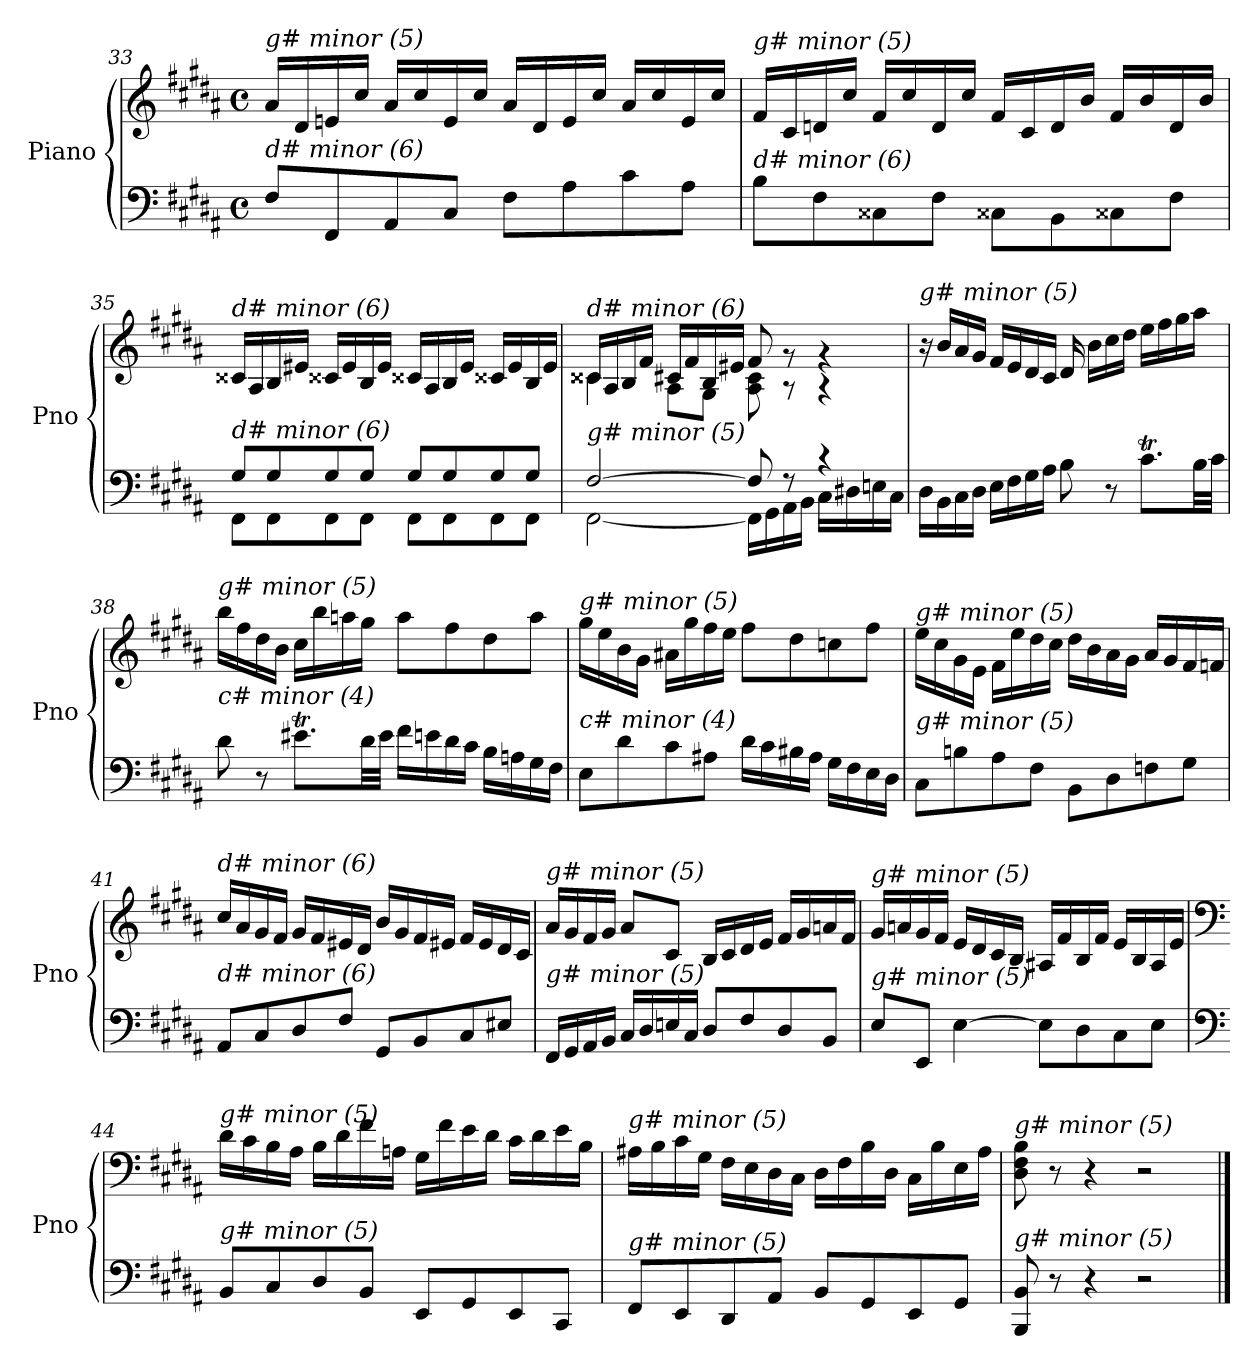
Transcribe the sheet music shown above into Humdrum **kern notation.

**kern	**kern
*part1	*part1
*staff2	*staff1
*I"Piano	*
*I'Pno	*
!!LO:PB:g=z
*clefF4	*clefG2
*k[f#c#g#d#a#]	*k[f#c#g#d#a#]
*M4/4	*M4/4
*met(c)	*met(c)
=33	=33
!	!LO:TX:i:t=g# minor (5)
!LO:TX:i:t=d# minor (6)	!
8F#/L	16a#/LL
.	16d#/
8FF#/	16en/
.	16cc#/JJ
8AA#/	16a#/LL
.	16cc#/
8C#/J	16e/
.	16cc#/JJ
8F#\L	16a#/LL
.	16d#/
8A#\	16e/
.	16cc#/JJ
8c#\	16a#/LL
.	16cc#/
8A#\J	16e/
.	16cc#/JJ
=34	=34
!	!LO:TX:i:t=g# minor (5)
!LO:TX:i:t=d# minor (6)	!
8B\L	16f#/LL
.	16c#/
8F#\	16dn/
.	16cc#/JJ
8C##Xi\	16f#/LL
.	16cc#/
8F#\J	16d/
.	16cc#/JJ
8C##Xi\L	16f#/LL
.	16c#/
8BB\	16d/
.	16b/JJ
8C##Xi\	16f#/LL
.	16b/
8F#\J	16d/
.	16b/JJ
=35	=35
*^	*
!	!	!LO:TX:i:t=d# minor (6)
!LO:TX:i:t=d# minor (6)	!	!
8G#/L	8FF#\L	16c##Xi/LL
.	.	16A#/
8G#/	8FF#\	16B/
.	.	16e#X/JJ
8G#/	8FF#\	16c##Xi/LL
.	.	16e#/
8G#/J	8FF#\J	16B/
.	.	16e#/JJ
8G#/L	8FF#\L	16c##Xi/LL
.	.	16A#/
8G#/	8FF#\	16B/
.	.	16e#/JJ
8G#/	8FF#\	16c##Xi/LL
.	.	16e#/
8G#/J	8FF#\J	16B/
.	.	16e#/JJ
!!LO:LB:g=z
=36	=36	=36
*	*	*^
!	!	!LO:TX:i:t=d# minor (6)	!
!LO:TX:i:t=g# minor (5)	!	!	!
[2F#/	[2FF#\	16c##Xi/LL	4c##Xi\
.	.	16A#/	.
.	.	16B/	.
.	.	16f#/JJ	.
.	.	16c#/LL	8A#\L
.	.	16f#/	.
.	.	16B/	8G#\J
.	.	16e#X/JJ	.
8F#/]	16FF#\LL]	8f#/	8A#\ 8c#\
.	16GG#\	.	.
8r	16AA#\	8rg	8r
.	16BB\JJ	.	.
4r	16C#\LL	4rg	4r
.	16D#X\	.	.
.	16En\	.	.
.	16C#\JJ	.	.
*	*	*v	*v
=37	=37	=37
!	!	!LO:TX:i:t=g# minor (5)
!LO:TX:i:t=g# minor (5)	!	!
*v	*v	*
16D#\LL	16r
16BB\	16b/LL
16C#\	16a#/
16D#\JJ	16g#/JJ
16E\LL	16f#/LL
16F#\	16e/
16G#\	16d#/
16A#\JJ	16c#/JJ
8B\	16d#/
.	16b\LL
8r	16cc#\
.	16dd#\JJ
8.c#T\L	16ee\LL
.	16ff#\
.	16gg#\
32B\LL	16aa#\JJ
32c#\JJJ	.
=38	=38
!	!LO:TX:i:t=g# minor (5)
!LO:TX:i:t=c# minor (4)	!
8d#\	16bb\LL
.	16ff#\
8r	16dd#\
.	16b\JJ
8.e#Xt\L	16cc#\LL
.	16bb\
.	16aan\
32d#\LL	16gg#\JJ
32e#\JJJ	.
16f#\LL	8aa\L
16en\	.
16d#\	8ff#\
16c#\JJ	.
16B\LL	8dd#\
16An\	.
16G#\	8aa\J
16F#\JJ	.
!!LO:LB:g=z
=39	=39
!	!LO:TX:i:t=g# minor (5)
!LO:TX:i:t=c# minor (4)	!
8E\L	16gg#\LL
.	16ee\
8d#\	16b\
.	16g#\JJ
8c#\	16a#X\LL
.	16gg#\
8A#X\J	16ff#\
.	16ee\JJ
16d#\LL	8ff#\L
16c#\	.
16B#X\	8dd#\
16A#\JJ	.
16G#\LL	8ccni\
16F#\	.
16E\	8ff#\J
16D#\JJ	.
=40	=40
!	!LO:TX:i:t=g# minor (5)
!LO:TX:i:t=g# minor (5)	!
8C#\L	16ee\LL
.	16cc#\
8Bn\	16g#\
.	16e\JJ
8A#\	16f#\LL
.	16ee\
8F#\J	16dd#\
.	16cc#\JJ
8BB\L	16dd#\LL
.	16b\
8D#\	16a#\
.	16g#\JJ
8Fni\	16a#/LL
.	16g#/
8G#\J	16f#/
.	16fni/JJ
=41	=41
!	!LO:TX:i:t=d# minor (6)
!LO:TX:i:t=d# minor (6)	!
8AA#/L	16cc#/LL
.	16a#/
8C#/	16g#/
.	16f#/JJ
8D#/	16g#/LL
.	16f#/
8F#/J	16e#X/
.	16d#/JJ
8GG#/L	16b/LL
.	16g#/
8BB/	16f#/
.	16e#X/JJ
8C#/	16f#/LL
.	16e#/
8E#X/J	16d#/
.	16c#/JJ
!!LO:LB:g=z
=42	=42
!	!LO:TX:i:t=g# minor (5)
!LO:TX:i:t=g# minor (5)	!
16FF#/LL	16a#/LL
16GG#/	16g#/
16AA#/	16f#/
16BB/JJ	16g#/JJ
16C#/LL	8a#/L
16D#/	.
16En/	8c#/J
16C#/JJ	.
8D#/L	16B/LL
.	16c#/
8F#/	16d#/
.	16e/JJ
8D#/	16f#/LL
.	16g#/
8BB/J	16an/
.	16f#/JJ
=43	=43
!	!LO:TX:i:t=g# minor (5)
!LO:TX:i:t=g# minor (5)	!
8E/L	16g#/LL
.	16an/
8EE/J	16g#/
.	16f#/JJ
[4E\	16e/LL
.	16d#/
.	16c#/
.	16B/JJ
8E\L]	16A#X/LL
.	16f#/
8D#\	16B/
.	16f#/JJ
8C#\	16e/LL
.	16B/
8E\J	16A#/
.	16e/JJ
!!LO:LB:g=z
=44	=44
*clefF4	*clefF4
!	!LO:TX:i:t=g# minor (5)
!LO:TX:i:t=g# minor (5)	!
8BB/L	16d#\LL
.	16c#\
8C#/	16B\
.	16A#\JJ
8D#/	16B\LL
.	16d#\
8BB/J	16f#\
.	16An\JJ
8EE/L	16G#\LL
.	16f#\
8GG#/	16e\
.	16d#\JJ
8EE/	16c#\LL
.	16d#\
8CC#/J	16e\
.	16B\JJ
=45	=45
!	!LO:TX:i:t=g# minor (5)
!LO:TX:i:t=g# minor (5)	!
8FF#/L	16A#X\LL
.	16B\
8EE/	16c#\
.	16G#\JJ
8DD#/	16F#\LL
.	16E\
8AA#/J	16D#\
.	16C#\JJ
8BB/L	16D#\LL
.	16F#\
8GG#/	16B\
.	16D#\JJ
8EE/	16C#\LL
.	16B\
8GG#/J	16E\
.	16A#\JJ
=46	=46
!	!LO:TX:i:t=g# minor (5)
!LO:TX:i:t=g# minor (5)	!
8BBB/ 8BB/	8D#\ 8F#\ 8B\
8r	8r
4r	4r
2r	2r
==	==
*-	*-
